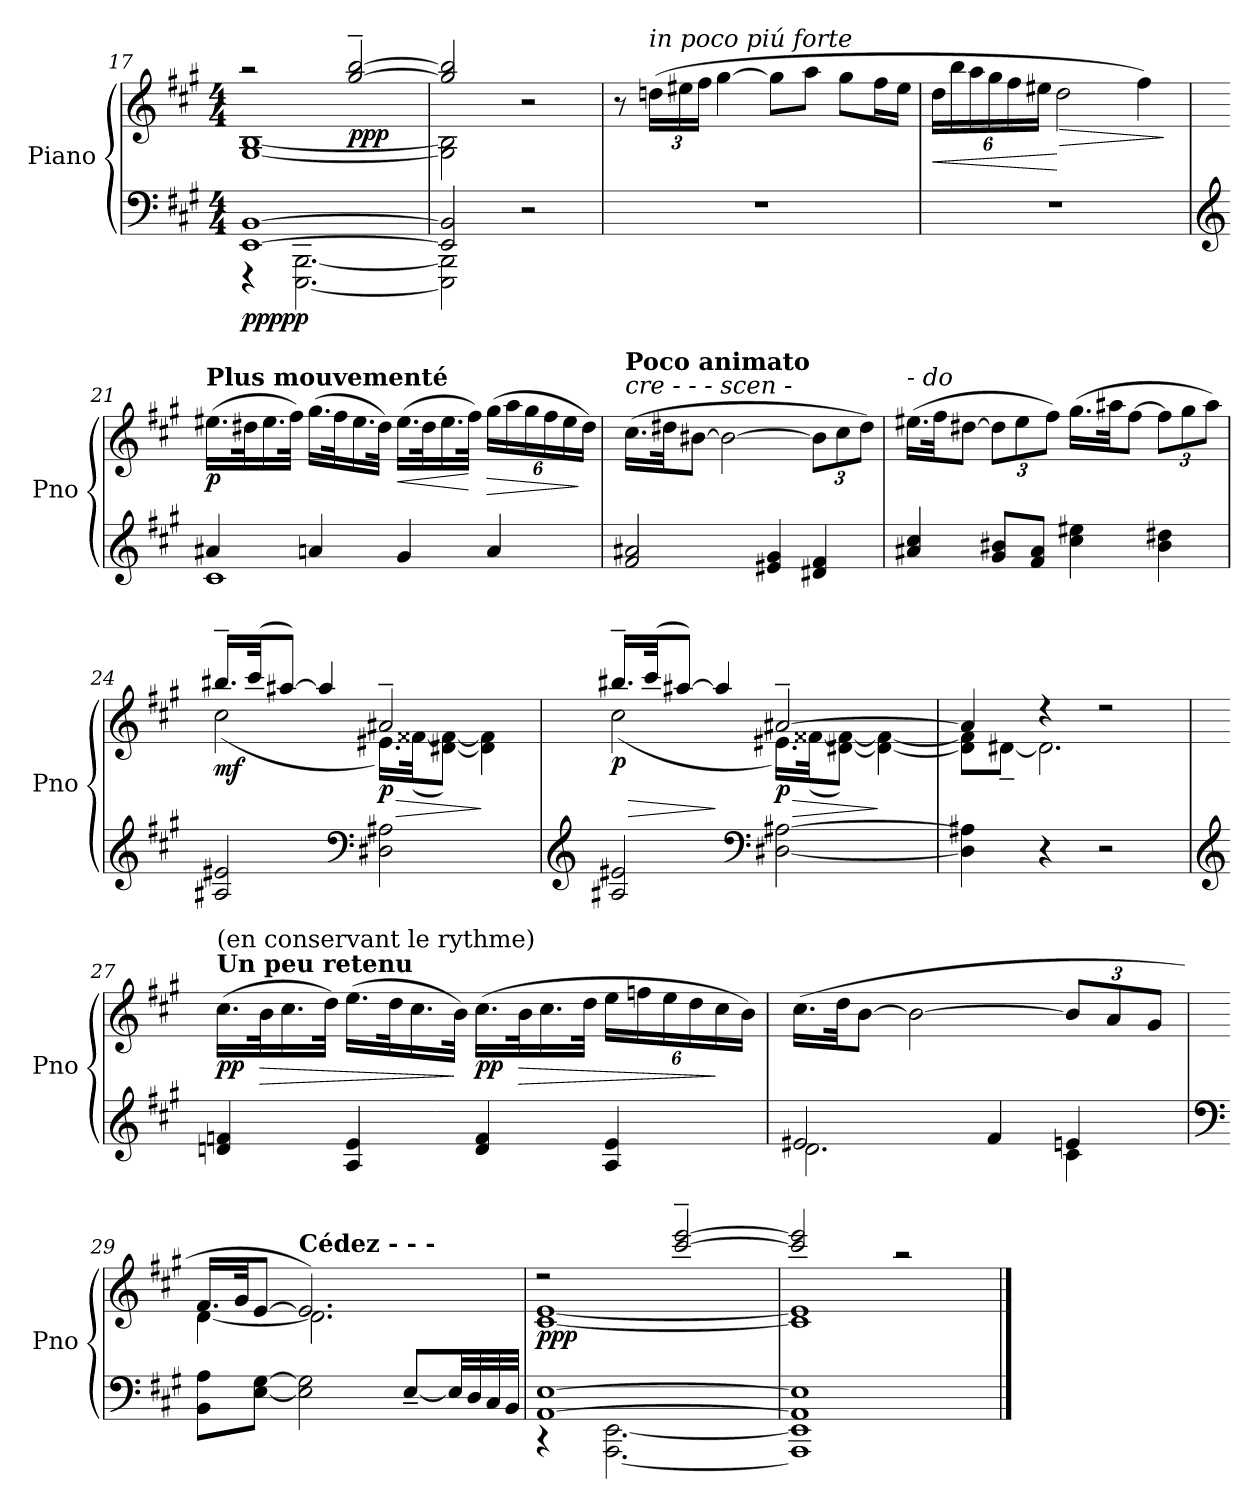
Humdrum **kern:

**kern	**kern	**dynam
*part1	*part1	*part1
*staff2	*staff1	*staff1/2
*I"Piano	*	*
*I'Pno	*	*
*clefF4	*clefG2	*
*k[f#c#g#]	*k[f#c#g#]	*
*M4/4	*M4/4	*
=17	=17	=17
*^	*^	*
!	!	!	!	!LO:DY:b=2
!	!	!	!	!LO:DY:n=1:b
[1EE [1BB	4r	2r	[1G# [1B	ppp pp
.	[2.EEE\ [2.BBB\	.	.	.
!	!	!	!	!LO:DY:n=2:b
.	.	[2gg#/~ [2bb/~	.	ppp
=18	=18	=18	=18	=18
2EE/] 2BB/]	2EEE\] 2BBB\]	2gg#/] 2bb/]	2G#\] 2B\]	.
2r	2ryy	2r	2ryy	.
=19	=19	=19	=19	=19
!	!	!LO:TX:a:B:t=Au Mouvt	!	!
*v	*v	*	*	*
*	*v	*v	*
1r	8r	.
*	*Xbrackettup	*
!	!LO:TX:a:i:t=in poco piú forte	!
.	(>24ddni\LL	.
.	24ee#X\	.
.	24ff#\JJ	.
.	[4gg#\	.
.	8gg#\L]	.
.	8aa\J	.
.	8gg#\L	.
.	16ff#\L	.
.	16ee#\JJ	.
!!LO:LB:g=z
=20	=20	=20
*	*brackettup	*
!	!	!LO:HP:b
1r	24dd\LL	<
.	24bb\	.
.	24aa\	.
.	24gg#\	.
.	24ff#\	.
.	24ee#X\JJ	.
!	!	!LO:HP:n=1:b
.	2dd\	[ >
.	4ff#\)	.
.	.	]
=21	=21	=21
*clefG2	*	*
*^	*	*
!	!	!LO:TX:a:B:t=Plus mouvementé	!
!	!	!	!LO:DY:b
4a#X/	1c#	(>16.ee#X\LL	p
.	.	32dd#X\K	.
.	.	16.ee#\	.
.	.	32ff#\JJk)	.
4an/	.	(>16.gg#\LL	.
.	.	32ff#\K	.
.	.	16.ee#\	.
.	.	32dd#\JJk)	.
!	!	!	!LO:HP:b
4g#/	.	(>16.ee#\LL	<
.	.	32dd#\K	.
.	.	16.ee#\	.
.	.	32ff#\JJk)	[
!	!	!	!LO:HP:b
4a/	.	(>24gg#\LL	>
.	.	24aa\	.
.	.	24gg#\	.
.	.	24ff#\	.
.	.	24ee#\	.
.	.	24dd#\JJ)	]
*v	*v	*	*
=22	=22	=22
!	!LO:TX:a:i:t=cre   -       -        -     scen    -	!
!	!LO:TX:a:B:t=Poco animato	!
2f#/ 2a#X/	(>16.cc#\LL	.
.	32dd#X\JK	.
.	[8b#X\J	.
.	2b#\_	.
4e#X/ 4g#/	.	.
*	*Xbrackettup	*
4d#X/ 4f#/	12b#\L]	.
.	12cc#\	.
.	12dd#\J)	.
!!LO:LB:g=z
=23	=23	=23
!	!LO:TX:a:i:t=-    do	!
4a#X/ 4cc#/	(>16.ee#X\LL	.
.	32ff#\JK	.
.	[8dd#X\J	.
8g#/ 8b#X/L	12dd#\L]	.
.	12ee#\	.
8f#/ 8a#/J	.	.
.	12ff#\J)	.
4cc#\ 4ee#X\	(>16.gg#\LL	.
.	32aa#X\JK	.
.	[8ff#\J	.
4b#\ 4dd#X\	12ff#\L]	.
.	12gg#\	.
.	12aa#\J)	.
=24	=24	=24
*	*^	*
!	!	!	!LO:DY:b
2A#X/ 2e#X/	16.bb#X~/LL	(<2cc#\	mf
.	(>32ccc#/JK	.	.
.	[8aa#X/J)	.	.
.	4aa#/]	.	.
*clefF4	*	*	*
!	!	!	!LO:HP:b
!	!	!	!LO:DY:n=1:b
2D#X\ 2A#X\	2a#X~/	16.e#X\LL)	> p
.	.	(<[32f##X\JK	.
.	.	[8d#X\ 8f##\_J)	.
.	.	4d#\] 4f##\]	]
=25	=25	=25	=25
*clefG2	*	*	*
!	!	!	!LO:HP:b
!	!	!	!LO:DY:n=1:b
2A#X/ 2e#X/	16.bb#X~/LL	(<2cc#\	> p
.	(>32ccc#/JK	.	.
.	[8aa#X/J)	.	.
.	4aa#/]	.	]
*clefF4	*	*	*
!	!	!	!LO:HP:b
!	!	!	!LO:DY:n=2:b
[2D#X\ [2A#X\	[2a#X~/	16.e#X\LL)	> p
.	.	(<[32f##X\JK	.
.	.	[8d#X\ 8f##\_J)	.
.	.	4d#\_ 4f##\_	]
!!LO:LB:g=z	!!
=26	=26	=26	=26
4D#\] 4A#X\]	4a#/]	8d#\] 8f##\]L	.
.	.	[8d#X~\J	.
4r	4r	2.d#\]	.
2r	2r	.	.
*	*v	*v	*
=27	=27	=27
*clefG2	*	*
!	!LO:TX:a:B:t=Un peu retenu	!
!	!LO:TX:a:t=(en conservant le rythme)	!
!	!	!LO:DY:b
4dn/ 4fn/	(>16.cc#\LL	pp
!	!	!LO:HP:b
.	32b\K	>
.	16.cc#\	.
.	32dd\JJk)	.
4A/ 4e/	(>16.ee\LL	.
.	32dd\K	.
.	16.cc#\	.
.	32b\JJk)	]
!	!	!LO:DY:b
4d/ 4f/	(>16.cc#\LL	pp
!	!	!LO:HP:b
.	32b\K	>
.	16.cc#\	.
.	32dd\JJk	.
*	*brackettup	*
4A/ 4e/	24ee\LL	.
.	24ffn\	.
.	24ee\	.
.	24dd\	.
.	24cc#\	]
.	24b\JJ)	.
=28	=28	=28
*^	*	*
2e#X/	2.d\	(>16.cc#\LL	.
.	.	32dd\JK	.
.	.	[8b\J	.
.	.	2b\_	.
4f#/	.	.	.
*	*	*Xbrackettup	*
4en/	4c#\	12b/L]	.
.	.	12a/	.
.	.	12g#/J	.
*v	*v	*	*
!!LO:PB:g=z
=29	=29	=29
*clefF4	*	*
*	*^	*
8BB\ 8A\L	16.f#/LL	[4d\	.
.	32g#/JK	.	.
[8E\ [8G#\J	[8e/J	.	.
!	!LO:TX:a:B:t=Cédez   -          -          -	!	!
2E\] 2G#\]	2.e/])	2.d\]	.
[8E~/L	.	.	.
32E/LL]	.	.	.
32D/	.	.	.
32C#/	.	.	.
32BB/JJJ	.	.	.
=30	=30	=30	=30
*^	*	*	*
!	!	!	!	!LO:DY:b
[1AA [1E	4r	2r	[1c# [1e	ppp
.	[2.AAA\ [2.EE\	.	.	.
.	.	[2ccc#/~ [2eee/~	.	.
=31	=31	=31	=31	=31
1AA] 1E]	1AAA] 1EE]	2ccc#/] 2eee/]	1c#] 1e]	.
.	.	2r	.	.
*v	*v	*	*	*
*	*v	*v	*
==	==	==
*-	*-	*-
